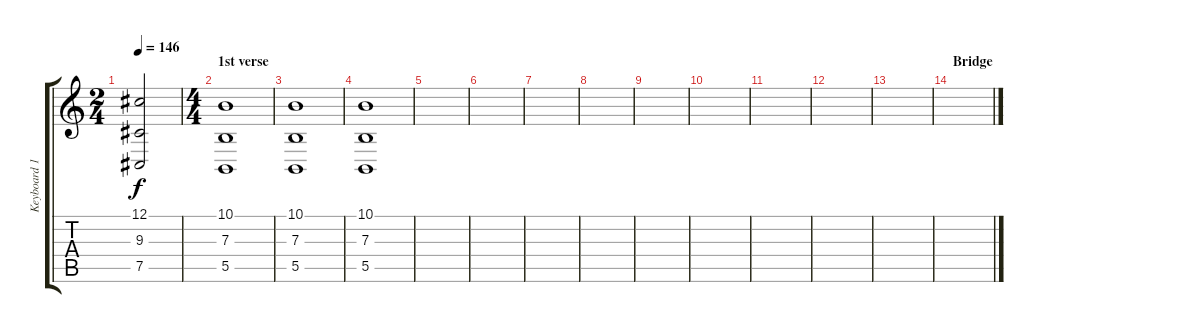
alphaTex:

\track ("Keyboard 1" "Keyboard 1") {instrument stringensemble1}
\staff {score tabs}
\tuning (Db4 Ab3 E3 B2 Gb2 B1) {hide}
\ts (2 4)
\tempo 146
\clef g2
\ks c
(12.1 9.3 7.5).2{dy f} |
\ts (4 4)
\section ("" "1st verse")
(10.1 7.3 5.5).1 |
(10.1 7.3 5.5).1 |
(10.1 7.3 5.5).1 |
|
|
|
|
|
|
|
|
|
\section ("" "Bridge")
